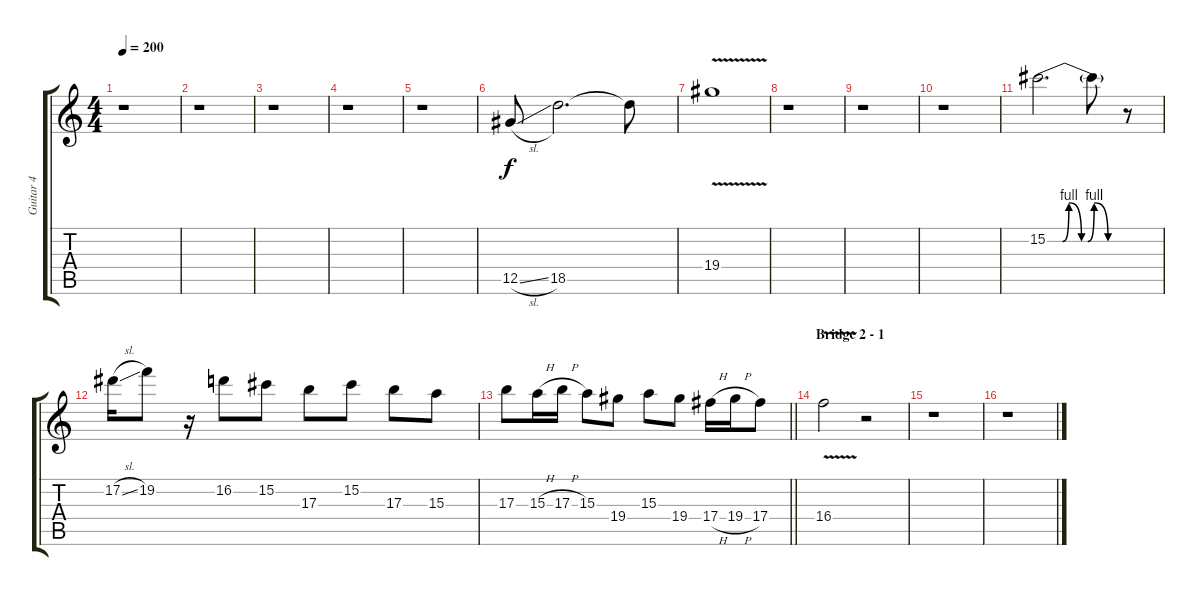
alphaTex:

\track ("Guitar 4" "Guitar 4") {instrument distortionguitar}
\staff {score tabs}
\tuning (Eb4 Bb3 Gb3 Db3 Ab2 Db2) {hide}
\ts (4 4)
\tempo 200
\clef g2
\ks c
r.1{dy f} |
r.1 |
r.1 |
r.1 |
r.1 |
12.5{sl}.8 18.5.2{d} 18.5{t}.8 |
19.4{v}.1 |
r.1 |
r.1 |
r.1 |
15.2{be (custom 0 0 12 0 17 4 27 0 32 0 37 4 48 0 60 0)}.2{d volume 14} 15.2{t}.8 r.8 |
17.2{sl}.16 19.2.8 r.16 16.2.8 15.2.8 17.3.8 15.2.8 17.3.8 15.3.8 |
\barLineRight lightlight
17.3.8 15.3{h}.16 17.3{h}.16 15.3.8 19.4.8 15.3.8 19.4.8 17.4{h}.16 19.4{h}.16 17.4.8 |
\section ("" "Bridge 2 - 1")
16.4{v}.2 r.2 |
r.1 |
r.1
